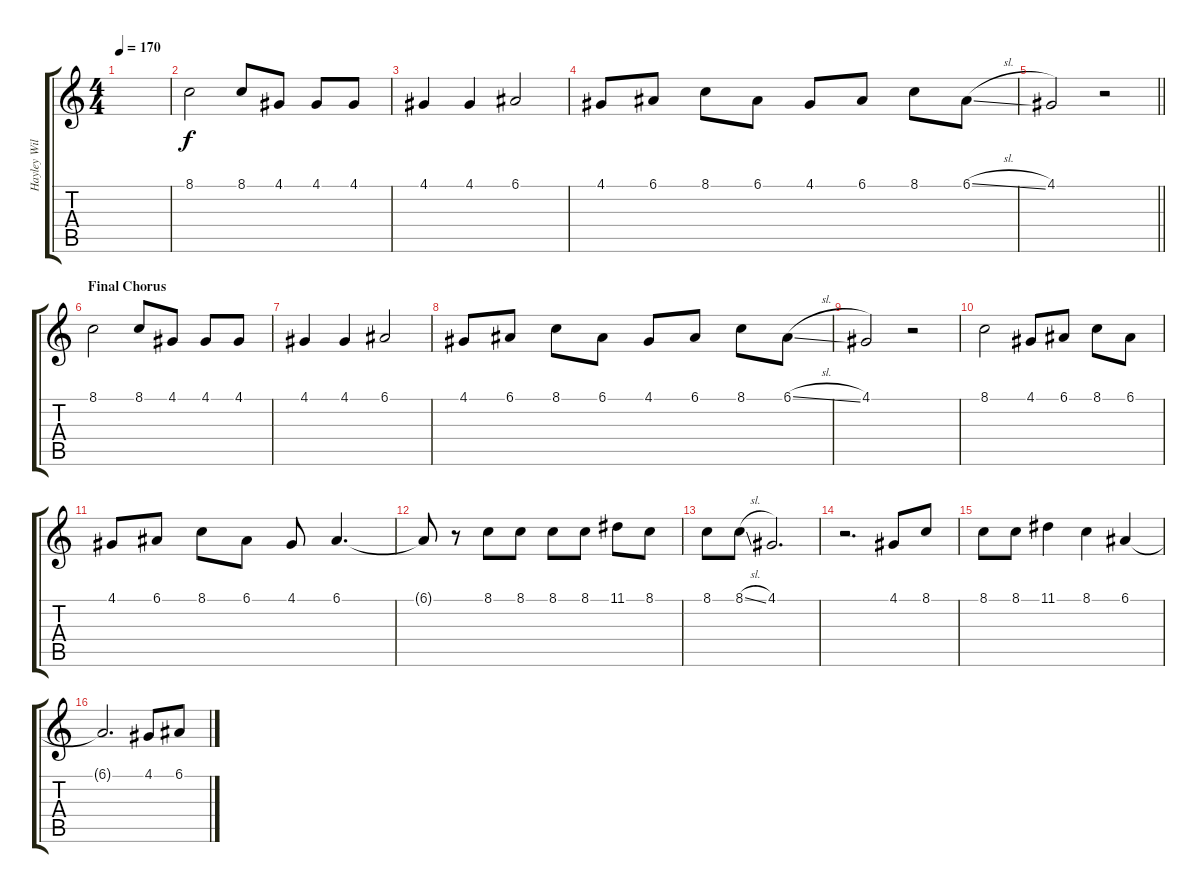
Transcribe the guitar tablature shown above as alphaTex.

\track ("Hayley Williams (Vocals)" "Hayley Wil") {instrument clarinet}
\staff {score tabs}
\tuning (E4 B3 G3 D3 A2 E2) {hide}
\ts (4 4)
\tempo 170
\clef g2
\ks c
|
8.1.2 8.1.8 4.1.8 4.1.8 4.1.8 |
4.1.4 4.1.4 6.1.2 |
4.1.8 6.1.8 8.1.8 6.1.8 4.1.8 6.1.8 8.1.8 6.1{sl}.8 |
\barLineRight lightlight
4.1.2 r.2 |
\section ("" "Final Chorus")
8.1.2 8.1.8 4.1.8 4.1.8 4.1.8 |
4.1.4 4.1.4 6.1.2 |
4.1.8 6.1.8 8.1.8 6.1.8 4.1.8 6.1.8 8.1.8 6.1{sl}.8 |
4.1.2 r.2 |
8.1.2 4.1.8 6.1.8 8.1.8 6.1.8 |
4.1.8 6.1.8 8.1.8 6.1.8 4.1.8 6.1.4{d} |
6.1{t}.8 r.8 8.1.8 8.1.8 8.1.8 8.1.8 11.1.8 8.1.8 |
8.1.8 8.1{sl}.8 4.1.2{d} |
r.2{d} 4.1.8 8.1.8 |
8.1.8 8.1.8 11.1.4 8.1.4 6.1.4 |
6.1{t}.2{d} 4.1.8 6.1.8
